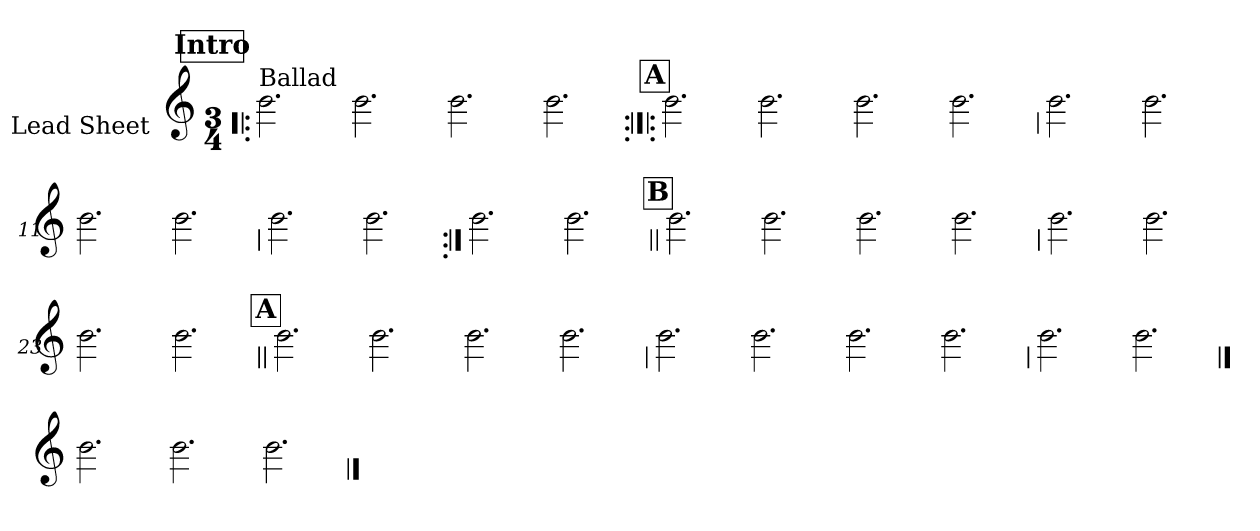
**kern
*part1
*staff1
*I"Lead Sheet
*stria0
*clefG2
*k[]
*C:
*M3/4
*MM74
!!LO:REH:place=s1:a:t=Intro
=1!|:
!LO:TX:a:t=Ballad
2.b
=2-
2.b
=3-
2.b
=4-
2.b
!!LO:LB:g=z
!!LO:REH:place=s1:a:t=A
=5:|!|:
2.b
=6-
2.b
=7-
2.b
=8-
2.b
!!LO:LB:g=z
=9
2.b
=10-
2.b
=11-
2.b
=12-
2.b
!!LO:LB:g=z
=13
2.b
=14-
2.b
=15:|!
2.b
=16-
2.b
!!LO:LB:g=z
!!LO:REH:place=s1:a:t=B
=17||
2.b
=18-
2.b
=19-
2.b
=20-
2.b
!!LO:LB:g=z
=21
2.b
=22-
2.b
=23-
2.b
=24-
2.b
!!LO:LB:g=z
!!LO:REH:place=s1:a:t=A
=25||
2.b
=26-
2.b
=27-
2.b
=28-
2.b
!!LO:LB:g=z
=29
2.b
=30-
2.b
=31-
2.b
=32-
2.b
!!LO:LB:g=z
=33
2.b
=34-
2.b
!!LO:LB:g=z
==35
2.b
=36-
2.b
=37-
2.b
==
*-
